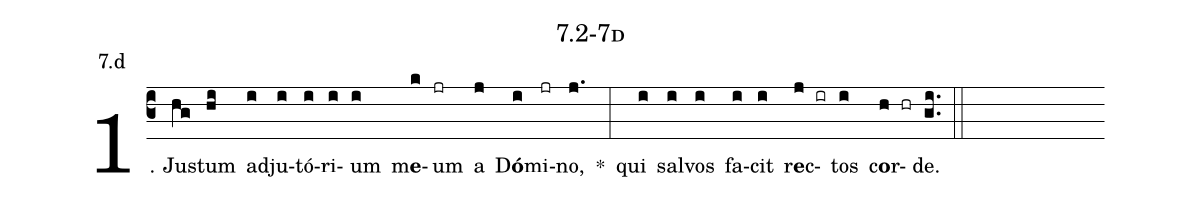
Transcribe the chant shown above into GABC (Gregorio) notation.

name: 7.2-7d;
annotation: 7.d;
%%
(c3)1. Jus(hg)tum(hi) ad(i)ju(i)tó(i)ri(i)um(i) m<b>e</b>(k)um(jr) a(j) D<b>ó</b>(i)mi(jr)no,(j.) *(:) qui(i) sal(i)vos(i) fa(i)cit(i) r<b>e</b>c(j ir)tos(i) c<b>o</b>r(h hr)de.(gi..) (::)
